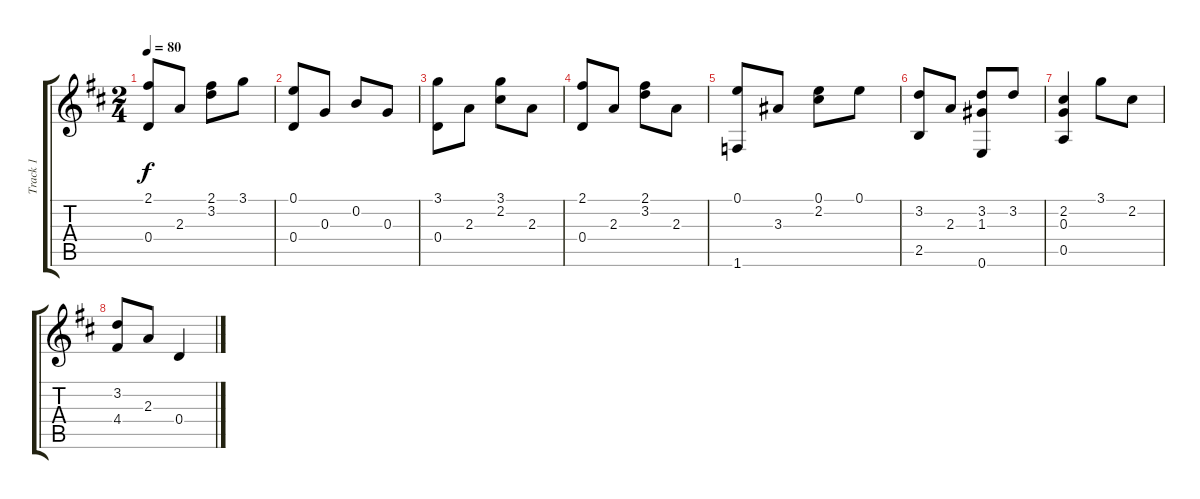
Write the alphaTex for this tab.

\track ("Track 1" "Track 1") {instrument acousticguitarsteel}
\staff {score tabs}
\tuning (E4 B3 G3 D3 A2 E2) {hide}
\ts (2 4)
\tempo 80
\clef g2
\ks d
(2.1 0.4).8{dy f} 2.3.8 (2.1 3.2).8 3.1.8 |
(0.1 0.4).8 0.3.8 0.2.8 0.3.8 |
(3.1 0.4).8 2.3.8 (3.1 2.2).8 2.3.8 |
(2.1 0.4).8 2.3.8 (2.1 3.2).8 2.3.8 |
(0.1 1.6).8 3.3.8 (0.1 2.2).8 0.1.8 |
(3.2 2.5).8 2.3.8 (3.2 1.3 0.6).8 3.2.8 |
(2.2 0.3 0.5).4 3.1.8 2.2.8 |
(3.2 4.4).8 2.3.8 0.4.4
